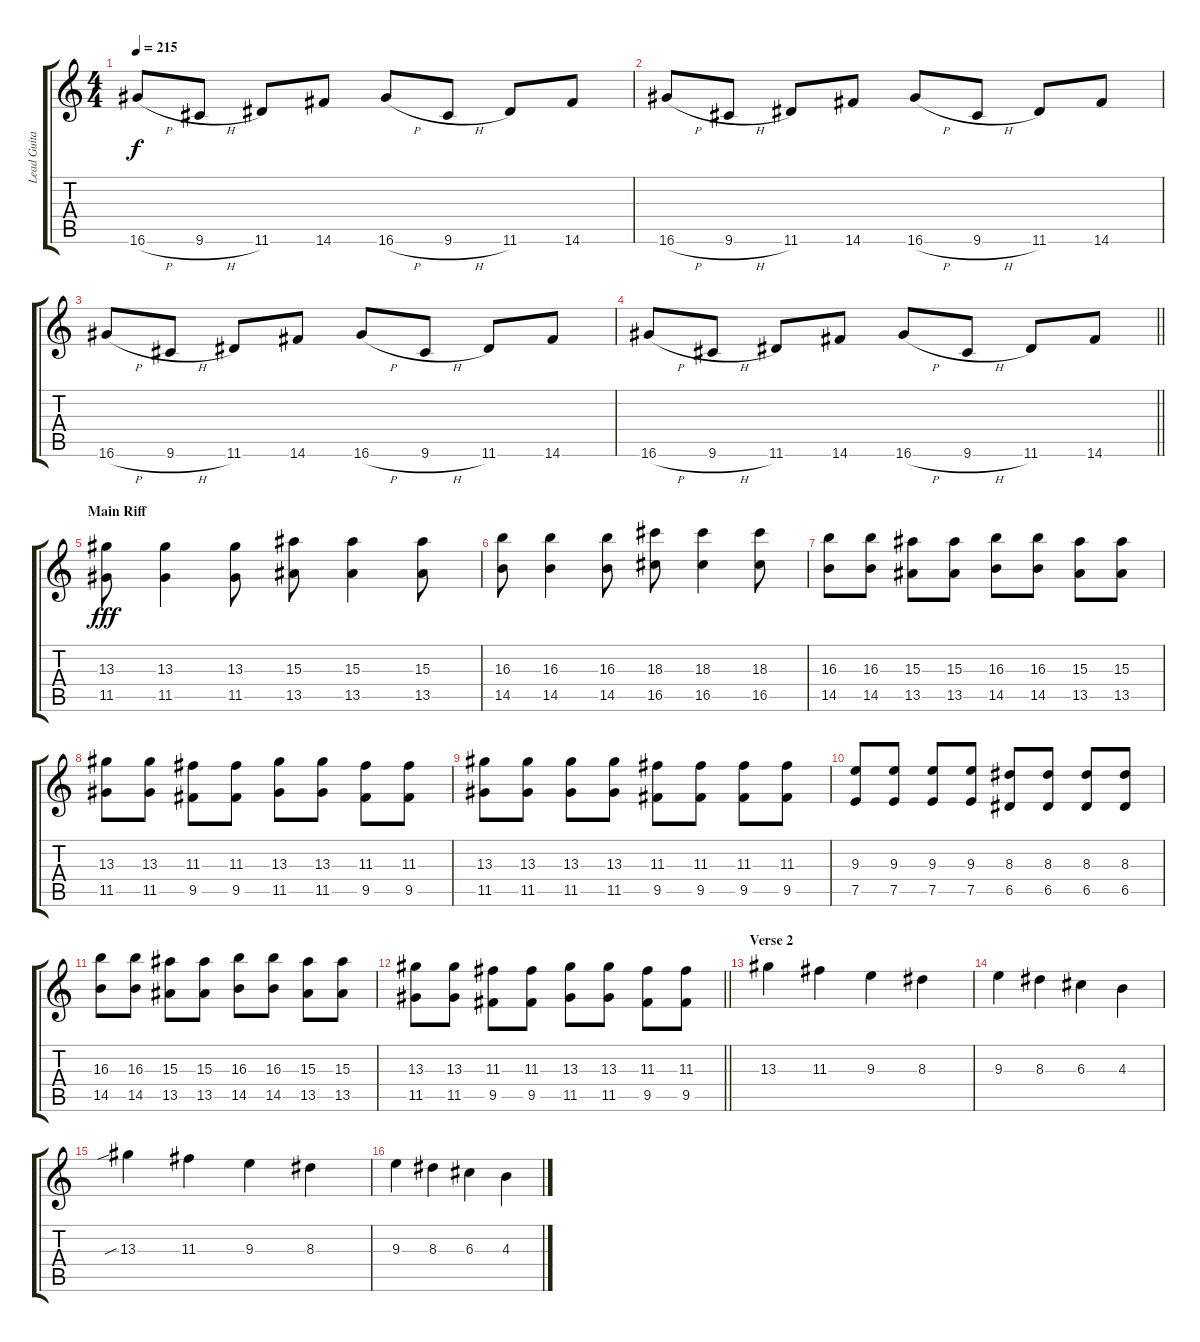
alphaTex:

\track ("Lead Guitar (Chris Head)" "Lead Guita") {instrument overdrivenguitar}
\staff {score tabs}
\tuning (E4 B3 G3 D3 A2 E2) {hide}
\ts (4 4)
\tempo 215
\clef g2
\ks c
16.6{h}.8{dy f} 9.6{h}.8 11.6.8 14.6.8 16.6{h}.8 9.6{h}.8 11.6.8 14.6.8 |
16.6{h}.8 9.6{h}.8 11.6.8 14.6.8 16.6{h}.8 9.6{h}.8 11.6.8 14.6.8 |
16.6{h}.8 9.6{h}.8 11.6.8 14.6.8 16.6{h}.8 9.6{h}.8 11.6.8 14.6.8 |
\barLineRight lightlight
16.6{h}.8 9.6{h}.8 11.6.8 14.6.8 16.6{h}.8 9.6{h}.8 11.6.8 14.6.8 |
\section ("" "Main Riff")
(13.3 11.5).8{dy fff} (13.3 11.5).4 (13.3 11.5).8 (15.3 13.5).8 (15.3 13.5).4 (15.3 13.5).8 |
(16.3 14.5).8 (16.3 14.5).4 (16.3 14.5).8 (18.3 16.5).8 (18.3 16.5).4 (18.3 16.5).8 |
(16.3 14.5).8{balance 4} (16.3 14.5).8 (15.3 13.5).8 (15.3 13.5).8 (16.3 14.5).8 (16.3 14.5).8 (15.3 13.5).8 (15.3 13.5).8 |
(13.3 11.5).8{balance 12} (13.3 11.5).8 (11.3 9.5).8 (11.3 9.5).8 (13.3 11.5).8 (13.3 11.5).8 (11.3 9.5).8 (11.3 9.5).8 |
(13.3 11.5).8{balance 6} (13.3 11.5).8 (13.3 11.5).8 (13.3 11.5).8 (11.3 9.5).8 (11.3 9.5).8 (11.3 9.5).8 (11.3 9.5).8 |
(9.3 7.5).8 (9.3 7.5).8 (9.3 7.5).8 (9.3 7.5).8 (8.3 6.5).8 (8.3 6.5).8 (8.3 6.5).8 (8.3 6.5).8 |
(16.3 14.5).8{balance 4} (16.3 14.5).8 (15.3 13.5).8 (15.3 13.5).8 (16.3 14.5).8 (16.3 14.5).8 (15.3 13.5).8 (15.3 13.5).8 |
\barLineRight lightlight
(13.3 11.5).8{balance 12} (13.3 11.5).8 (11.3 9.5).8 (11.3 9.5).8 (13.3 11.5).8 (13.3 11.5).8 (11.3 9.5).8 (11.3 9.5).8 |
\section ("" "Verse 2")
13.3.4 11.3.4 9.3.4 8.3.4 |
9.3.4 8.3.4 6.3.4 4.3.4 |
13.3{sib}.4 11.3.4 9.3.4 8.3.4 |
9.3.4 8.3.4 6.3.4 4.3.4
